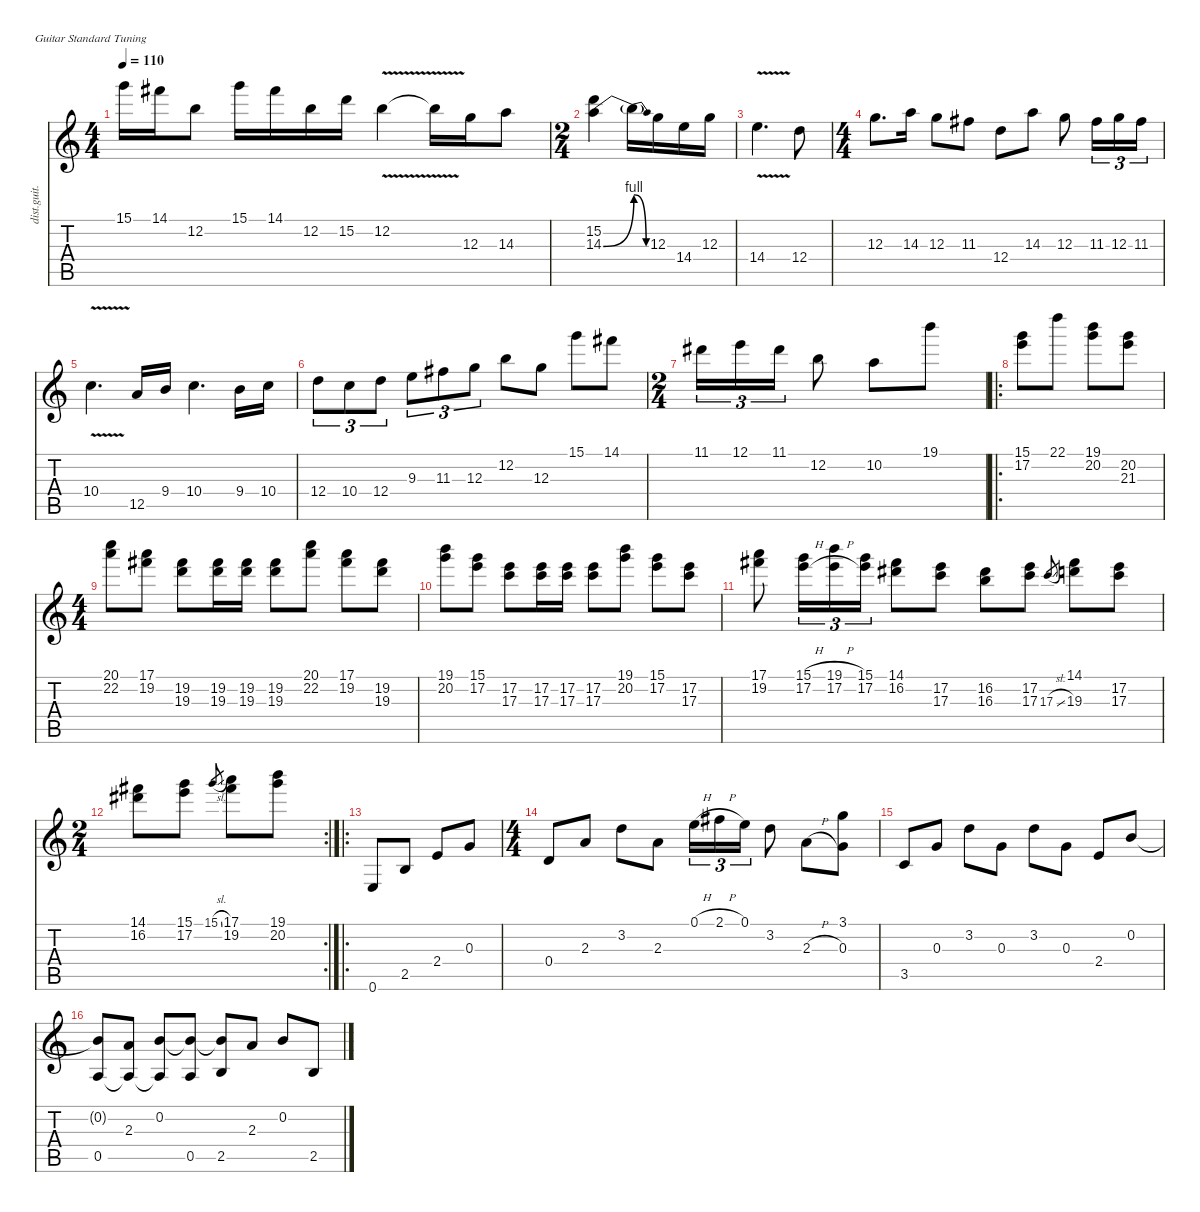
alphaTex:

\defaultSystemsLayout 4
\hideDynamics
\bracketExtendMode nobrackets
\track ("Hetfield" "dist.guit.") {instrument distortionguitar}
\staff {score tabs}
\tuning (E4 B3 G3 D3 A2 E2)
\ts (4 4)
\tempo 110
\clef g2
\ks c
15.1.16{dy f beam Down} 14.1{acc #}.16{beam Down} 12.2.8{beam Down} 15.1.16{beam Down} 14.1{acc #}.16{beam Down} 12.2.16{beam Down} 15.2.16{beam Down} 12.2{v}.4{beam Down} 12.2{v t}.16{beam Down} 12.3.16{beam Down} 14.3.8{beam Down} |
\ts (2 4)
(15.2 14.3{be (bend 0 0 60 4)}).4{beam Down} 14.3{be (release 0 4 60 0) t}.16{beam Down} 12.3.16{beam Down} 14.4.16{beam Down} 12.3.16{beam Down} |
14.4{v}.4{d beam Down} 12.4.8{beam Down} |
\ts (4 4)
12.3.8{d beam Down} 14.3.16{beam Down} 12.3.8{beam Down} 11.3{acc #}.8{beam Down} 12.4.8{beam Down} 14.3.8{beam Down} 12.3.8{beam Down} 11.3{acc #}.16{tu (3 2) beam Down} 12.3.16{tu (3 2) beam Down} 11.3{acc #}.16{tu (3 2) beam Down} |
10.4{v}.4{d beam Down} 12.5.16{beam Up} 9.4.16{beam Up} 10.4.4{d beam Down} 9.4.16{beam Down} 10.4.16{beam Down} |
12.4.8{tu (3 2) beam Down} 10.4.8{tu (3 2) beam Down} 12.4.8{tu (3 2) beam Down} 9.3.8{tu (3 2) beam Down} 11.3{acc #}.8{tu (3 2) beam Down} 12.3.8{tu (3 2) beam Down} 12.2.8{beam Down} 12.3.8{beam Down} 15.1.8{beam Down} 14.1{acc #}.8{beam Down} |
\ts (2 4)
11.1{acc #}.16{tu (3 2) beam Down} 12.1.16{tu (3 2) beam Down} 11.1{acc #}.16{tu (3 2) beam Down} 12.2.8{beam Down} 10.2.8{beam Down} 19.1.8{beam Down} |
\ro
(15.1 17.2).8{beam Down} 22.1.8{beam Down} (19.1 20.2).8{beam Down} (20.2 21.3).8{beam Down} |
\ts (4 4)
(20.1 22.2).8{beam Down} (17.1 19.2{acc #}).8{beam Down} (19.2{acc #} 19.3).8{beam Down} (19.2{acc #} 19.3).16{beam Down} (19.2{acc #} 19.3).16{beam Down} (19.2{acc #} 19.3).8{beam Down} (20.1 22.2).8{beam Down} (17.1 19.2{acc #}).8{beam Down} (19.2{acc #} 19.3).8{beam Down} |
(19.1 20.2).8{beam Down} (15.1 17.2).8{beam Down} (17.2 17.3).8{beam Down} (17.2 17.3).16{beam Down} (17.2 17.3).16{beam Down} (17.2 17.3).8{beam Down} (19.1 20.2).8{beam Down} (15.1 17.2).8{beam Down} (17.2 17.3).8{beam Down} |
(17.1 19.2{acc #}).8{beam Down} (15.1{h} 17.2{h}).16{tu (3 2) beam Down} (19.1{h} 17.2{h}).16{tu (3 2) beam Down} (15.1 17.2).16{tu (3 2) beam Down} (14.1{acc #} 16.2{acc #}).8{beam Down} (17.2 17.3).8{beam Down} (16.2{acc #} 16.3).8{beam Down} (17.2 17.3).8{beam Down} 17.3{sl}.8{gr dy mf beam Up} (14.1{acc #} 19.3).8{dy f beam Down} (17.2 17.3).8{beam Down} |
\rc 2
\ts (2 4)
(14.1{acc #} 16.2{acc #}).8{beam Down} (15.1 17.2).8{beam Down} 15.1{sl}.8{gr dy mf beam Up} (17.1 19.2{acc #}).8{dy f beam Down} (19.1 20.2).8{beam Down} |
\ro
0.6.8{beam Up} 2.5.8{beam Up} 2.4.8{beam Up} 0.3.8{beam Up} |
\ts (4 4)
0.4.8{beam Up} 2.3.8{beam Up} 3.2.8{beam Down} 2.3.8{beam Down} 0.1{h}.16{tu (3 2) beam Down} 2.1{h acc #}.16{tu (3 2) beam Down} 0.1.16{tu (3 2) beam Down} 3.2.8{beam Down} 2.3{h}.8{beam Down} (3.1 0.3).8{beam Down} |
3.5.8{beam Up} 0.3.8{beam Up} 3.2.8{beam Down} 0.3.8{beam Down} 3.2.8{beam Down} 0.3.8{beam Down} 2.4.8{beam Up} 0.2.8{beam Up} |
(0.2{t} 0.5).8{beam Up} (2.3 0.5{t}).8{beam Up} (0.2 0.5{t}).8{beam Up} (0.5 0.2{t}).8{beam Up} (0.2{t} 2.5).8{beam Up} 2.3.8{beam Up} 0.2.8{beam Up} 2.5.8{beam Up}
